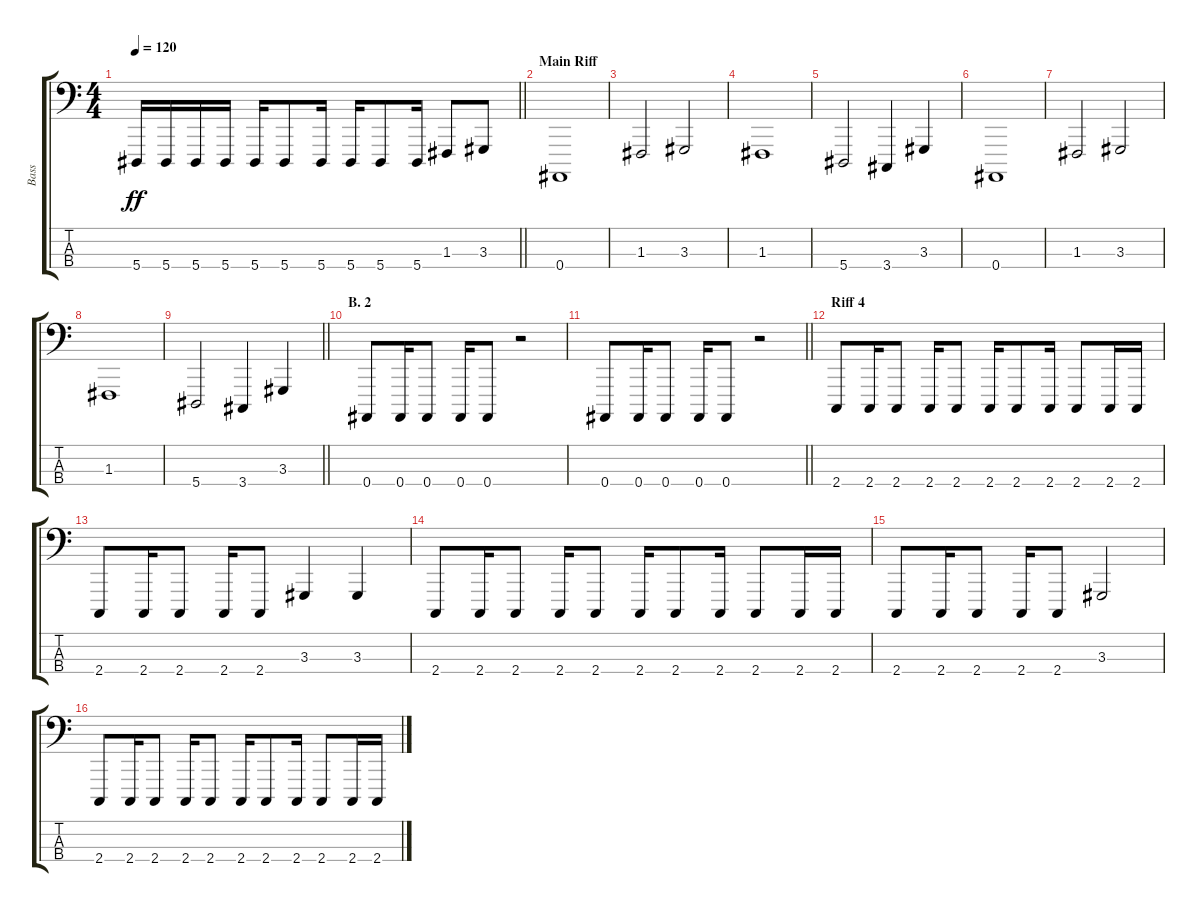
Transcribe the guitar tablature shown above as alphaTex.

\track ("Bass" "Bass") {instrument cello}
\staff {score tabs}
\tuning (Eb2 Bb1 F1 Bb0) {hide}
\ts (4 4)
\tempo 120
\clef f4
\barLineRight lightlight
\ks c
5.4.16{dy ff} 5.4.16 5.4.16 5.4.16 5.4.16 5.4.8 5.4.16 5.4.16 5.4.8 5.4.16 1.3.8 3.3.8 |
\section ("" "Main Riff")
0.4.1 |
1.3.2 3.3.2 |
1.3.1 |
5.4.2 3.4.4 3.3.4 |
0.4.1 |
1.3.2 3.3.2 |
1.3.1 |
\barLineRight lightlight
5.4.2 3.4.4 3.3.4 |
\section ("" "B. 2")
0.4.8 0.4.16 0.4.8 0.4.16 0.4.8 r.2 |
\barLineRight lightlight
0.4.8 0.4.16 0.4.8 0.4.16 0.4.8 r.2 |
\section ("" "Riff 4")
2.4.8 2.4.16 2.4.8 2.4.16 2.4.8 2.4.16 2.4.8 2.4.16 2.4.8 2.4.16 2.4.16 |
2.4.8 2.4.16 2.4.8 2.4.16 2.4.8 3.3.4 3.3.4 |
2.4.8 2.4.16 2.4.8 2.4.16 2.4.8 2.4.16 2.4.8 2.4.16 2.4.8 2.4.16 2.4.16 |
2.4.8 2.4.16 2.4.8 2.4.16 2.4.8 3.3.2 |
2.4.8 2.4.16 2.4.8 2.4.16 2.4.8 2.4.16 2.4.8 2.4.16 2.4.8 2.4.16 2.4.16
